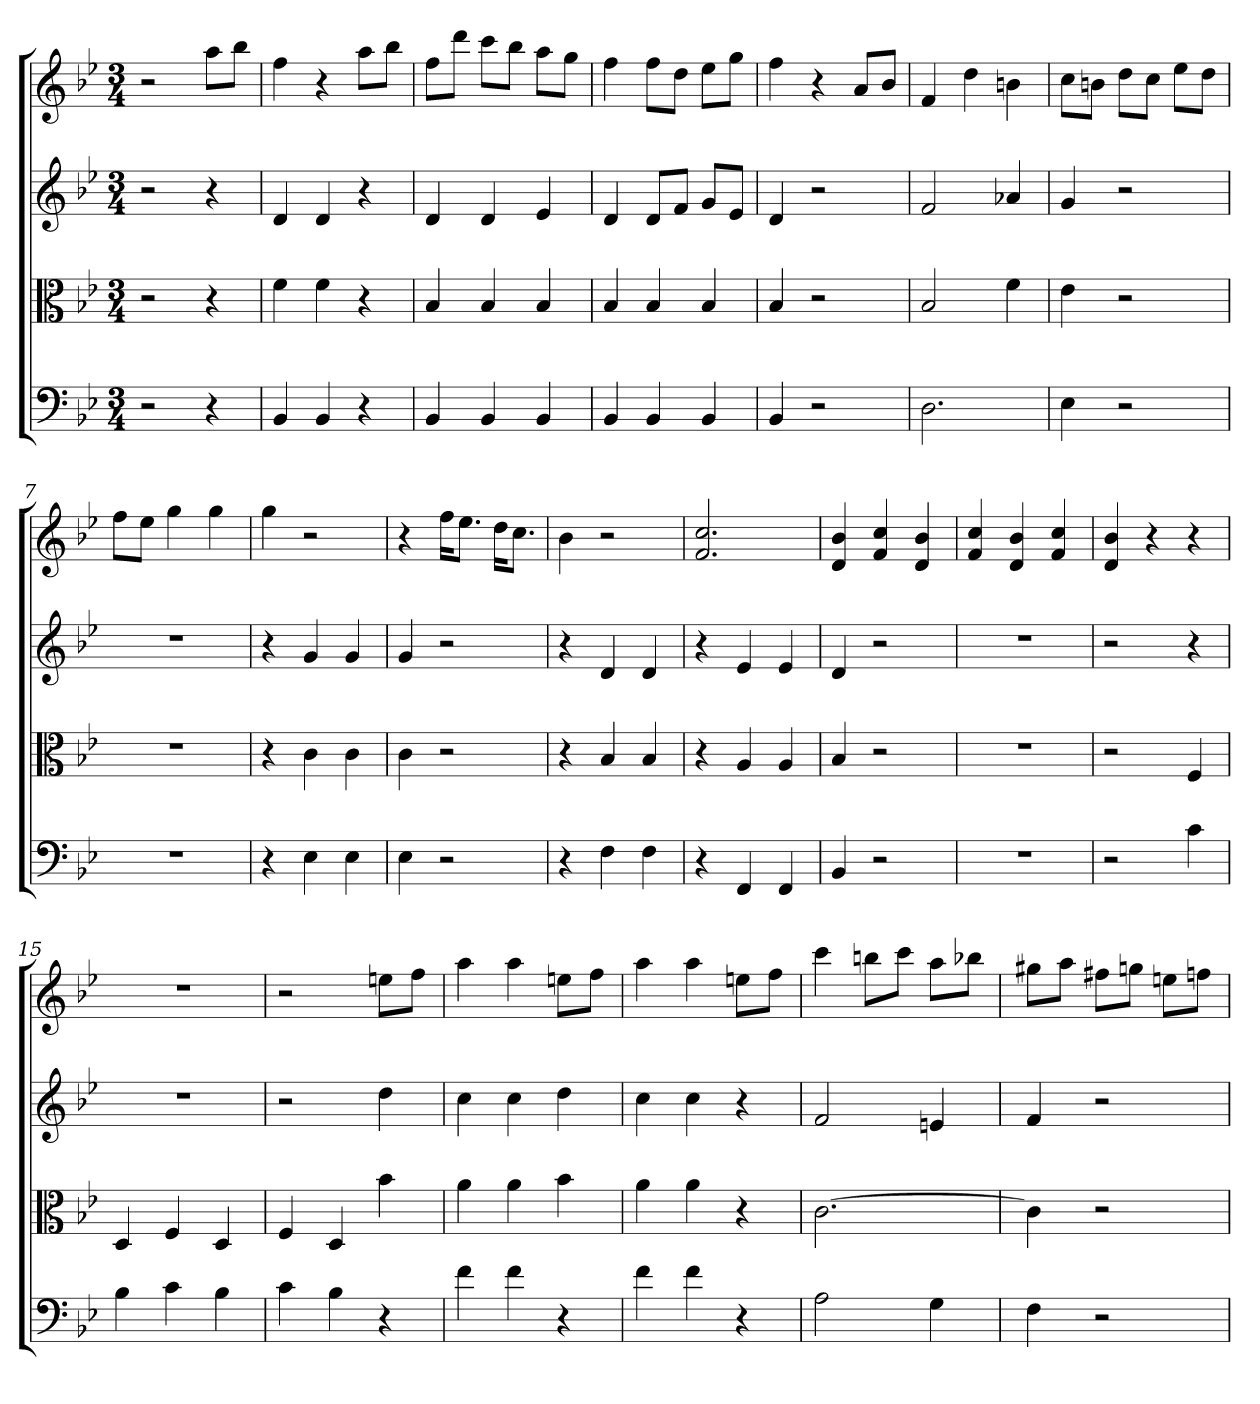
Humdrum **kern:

**kern	**kern	**kern	**kern
*part4	*part3	*part2	*part1
*staff4	*staff3	*staff2	*staff1
*clefF4	*clefC3	*	*
*k[b-e-]	*k[b-e-]	*k[b-e-]	*k[b-e-]
*B-:	*B-:	*B-:	*B-:
*M3/4	*M3/4	*M3/4	*M3/4
=	=	=	=
2r	2r	2r	2r
4r	4r	4r	8aaL
.	.	.	8bb-J
=1	=1	=1	=1
4BB-	4f	4d	4ff
4BB-	4f	4d	4r
4r	4r	4r	8aaL
.	.	.	8bb-J
=2	=2	=2	=2
4BB-	4B-	4d	8ffL
.	.	.	8dddJ
4BB-	4B-	4d	8cccL
.	.	.	8bb-J
4BB-	4B-	4e-	8aaL
.	.	.	8ggJ
=3	=3	=3	=3
4BB-	4B-	4d	4ff
4BB-	4B-	8dL	8ffL
.	.	8fJ	8ddJ
4BB-	4B-	8gL	8ee-L
.	.	8e-J	8ggJ
=4	=4	=4	=4
4BB-	4B-	4d	4ff
2r	2r	2r	4r
.	.	.	8aL
.	.	.	8b-J
=5	=5	=5	=5
2.D	2B-	2f	4f
.	.	.	4dd
.	4f	4a-X	4bn
=6	=6	=6	=6
4E-	4e-	4g	8ccL
.	.	.	8bnJ
2r	2r	2r	8ddL
.	.	.	8ccJ
.	.	.	8ee-L
.	.	.	8ddJ
=7	=7	=7	=7
2.r	2.r	2.r	8ffL
.	.	.	8ee-J
.	.	.	4gg
.	.	.	4gg
=8	=8	=8	=8
4r	4r	4r	4gg
4E-	4c	4g	2r
4E-	4c	4g	.
=9	=9	=9	=9
4E-	4c	4g	4r
2r	2r	2r	16ffKL
.	.	.	8.ee-J
.	.	.	16ddKL
.	.	.	8.ccJ
=10	=10	=10	=10
4r	4r	4r	4b-
4F	4B-	4d	2r
4F	4B-	4d	.
=11	=11	=11	=11
4r	4r	4r	2.f 2.cc
4FF	4A	4e-	.
4FF	4A	4e-	.
=12	=12	=12	=12
4BB-	4B-	4d	4d 4b-
2r	2r	2r	4f 4cc
.	.	.	4d 4b-
=13	=13	=13	=13
2.r	2.r	2.r	4f 4cc
.	.	.	4d 4b-
.	.	.	4f 4cc
=14	=14	=14	=14
2r	2r	2r	4d 4b-
.	.	.	4r
4c	4F	4r	4r
=15	=15	=15	=15
4B-	4D	2.r	2.r
4c	4F	.	.
4B-	4D	.	.
=16	=16	=16	=16
4c	4F	2r	2r
4B-	4D	.	.
4r	4b-	4dd	8eenL
.	.	.	8ffJ
=17	=17	=17	=17
4f	4a	4cc	4aa
4f	4a	4cc	4aa
4r	4b-	4dd	8eenL
.	.	.	8ffJ
=18	=18	=18	=18
4f	4a	4cc	4aa
4f	4a	4cc	4aa
4r	4r	4r	8eenL
.	.	.	8ffJ
=19	=19	=19	=19
2A	[2.c	2f	4ccc
.	.	.	8bbnL
.	.	.	8cccJ
4G	.	4en	8aaL
.	.	.	8bb-XJ
=20	=20	=20	=20
4F	4c]	4f	8gg#XL
.	.	.	8aaJ
2r	2r	2r	8ff#XL
.	.	.	8ggnJ
.	.	.	8eenL
.	.	.	8ffnJ
=	=	=	=
*-	*-	*-	*-
